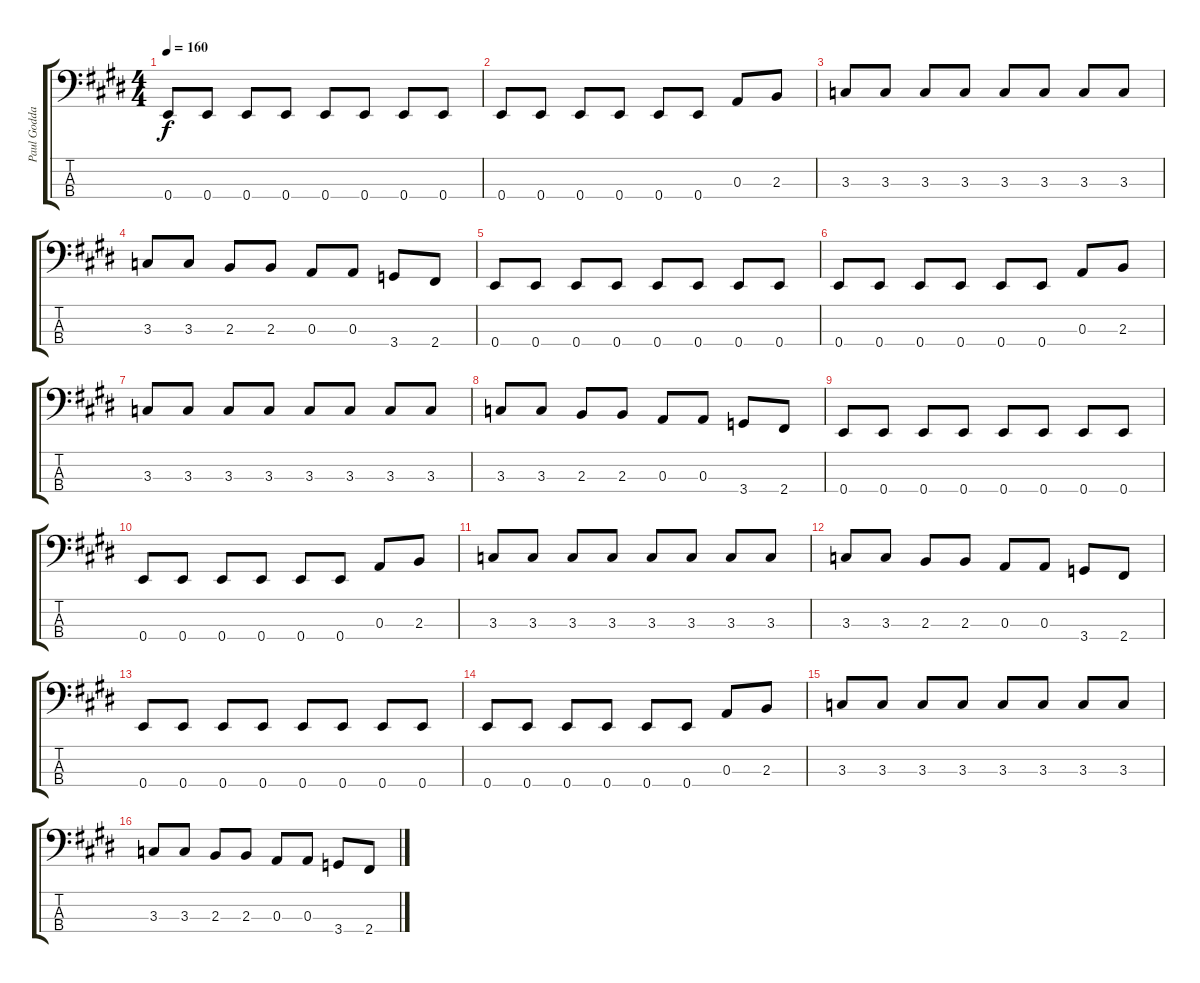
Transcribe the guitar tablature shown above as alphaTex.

\track ("Paul Goddard Bass" "Paul Godda") {instrument electricbasspick}
\staff {score tabs}
\tuning (G2 D2 A1 E1) {hide}
\ts (4 4)
\tempo 160
\clef f4
\ks e
0.4.8{dy f} 0.4.8 0.4.8 0.4.8 0.4.8 0.4.8 0.4.8 0.4.8 |
0.4.8 0.4.8 0.4.8 0.4.8 0.4.8 0.4.8 0.3.8 2.3.8 |
3.3.8 3.3.8 3.3.8 3.3.8 3.3.8 3.3.8 3.3.8 3.3.8 |
3.3.8 3.3.8 2.3.8 2.3.8 0.3.8 0.3.8 3.4.8 2.4.8 |
0.4.8 0.4.8 0.4.8 0.4.8 0.4.8 0.4.8 0.4.8 0.4.8 |
0.4.8 0.4.8 0.4.8 0.4.8 0.4.8 0.4.8 0.3.8 2.3.8 |
3.3.8 3.3.8 3.3.8 3.3.8 3.3.8 3.3.8 3.3.8 3.3.8 |
3.3.8 3.3.8 2.3.8 2.3.8 0.3.8 0.3.8 3.4.8 2.4.8 |
0.4.8 0.4.8 0.4.8 0.4.8 0.4.8 0.4.8 0.4.8 0.4.8 |
0.4.8 0.4.8 0.4.8 0.4.8 0.4.8 0.4.8 0.3.8 2.3.8 |
3.3.8 3.3.8 3.3.8 3.3.8 3.3.8 3.3.8 3.3.8 3.3.8 |
3.3.8 3.3.8 2.3.8 2.3.8 0.3.8 0.3.8 3.4.8 2.4.8 |
0.4.8 0.4.8 0.4.8 0.4.8 0.4.8 0.4.8 0.4.8 0.4.8 |
0.4.8 0.4.8 0.4.8 0.4.8 0.4.8 0.4.8 0.3.8 2.3.8 |
3.3.8 3.3.8 3.3.8 3.3.8 3.3.8 3.3.8 3.3.8 3.3.8 |
3.3.8 3.3.8 2.3.8 2.3.8 0.3.8 0.3.8 3.4.8 2.4.8
